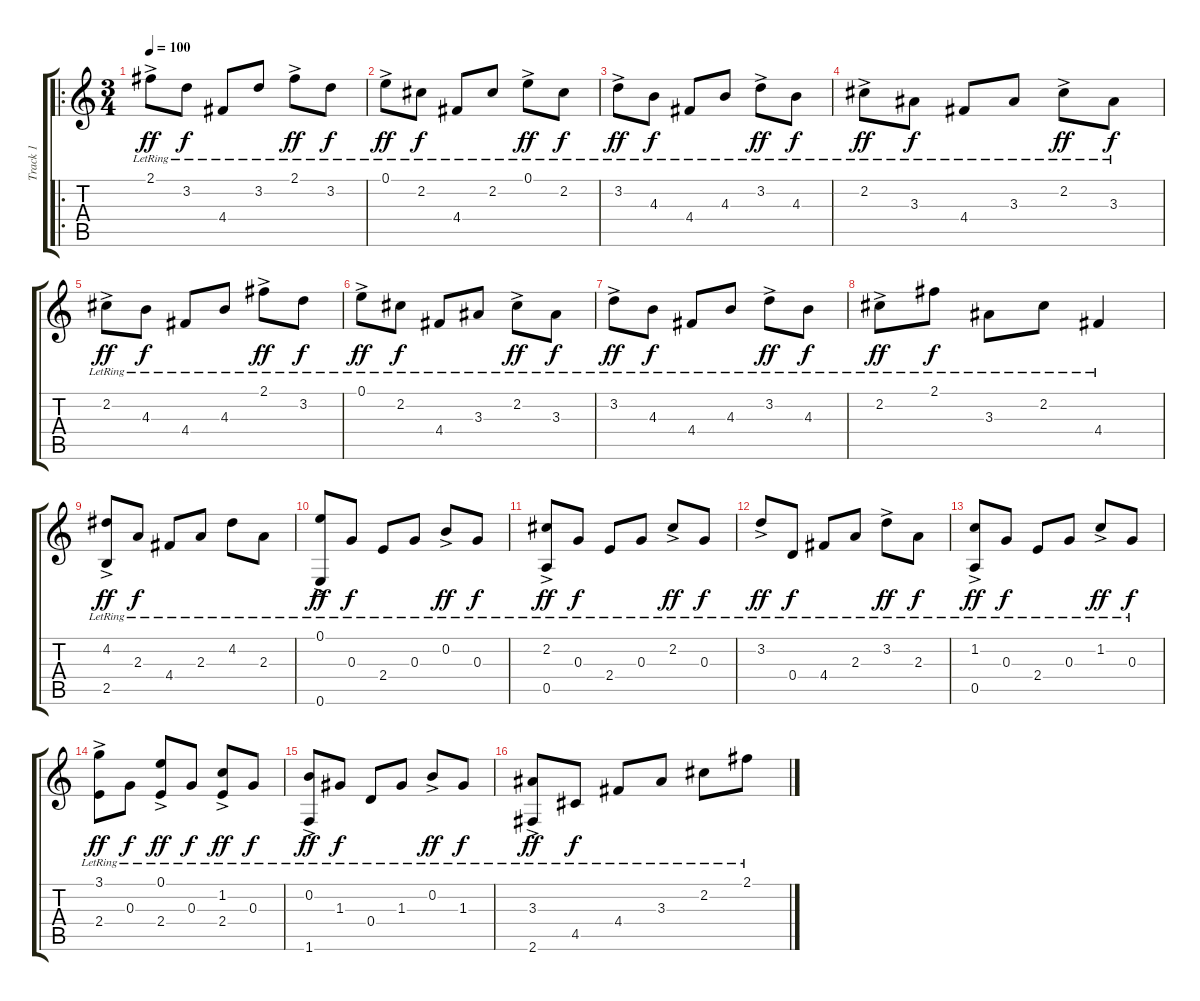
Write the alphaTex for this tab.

\track ("Track 1" "Track 1") {instrument acousticguitarnylon}
\staff {score tabs}
\tuning (E4 B3 G3 D3 A2 E2) {hide}
\ro
\ts (3 4)
\section ("" "")
\tempo 100
\clef g2
\ks c
2.1{ac lr}.8{dy ff} 3.2{lr}.8{dy f} 4.4{lr}.8 3.2{lr}.8 2.1{ac lr}.8{dy ff} 3.2{lr}.8{dy f} |
0.1{ac lr}.8{dy ff} 2.2{lr}.8{dy f} 4.4{lr}.8 2.2{lr}.8 0.1{ac lr}.8{dy ff} 2.2{lr}.8{dy f} |
3.2{ac lr}.8{dy ff} 4.3{lr}.8{dy f} 4.4{lr}.8 4.3{lr}.8 3.2{ac lr}.8{dy ff} 4.3{lr}.8{dy f} |
2.2{ac lr}.8{dy ff} 3.3{lr}.8{dy f} 4.4{lr}.8 3.3{lr}.8 2.2{ac lr}.8{dy ff} 3.3{lr}.8{dy f} |
2.2{ac lr}.8{dy ff} 4.3{lr}.8{dy f} 4.4{lr}.8 4.3{lr}.8 2.1{ac lr}.8{dy ff} 3.2{lr}.8{dy f} |
0.1{ac lr}.8{dy ff} 2.2{lr}.8{dy f} 4.4{lr}.8 3.3{lr}.8 2.2{ac lr}.8{dy ff} 3.3{lr}.8{dy f} |
3.2{ac lr}.8{dy ff} 4.3{lr}.8{dy f} 4.4{lr}.8 4.3{lr}.8 3.2{ac lr}.8{dy ff} 4.3{lr}.8{dy f} |
2.2{ac lr}.8{dy ff} 2.1{lr}.8{dy f} 3.3{lr}.8 2.2{lr}.8 4.4{lr}.4 |
(4.2{ac lr} 2.5{ac lr}).8{dy ff} 2.3{lr}.8{dy f} 4.4{lr}.8 2.3{lr}.8 4.2{lr}.8 2.3{lr}.8 |
(0.1{ac lr} 0.6{ac lr}).8{dy ff} 0.3{lr}.8{dy f} 2.4{lr}.8 0.3{lr}.8 0.2{ac lr}.8{dy ff} 0.3{lr}.8{dy f} |
(2.2{ac lr} 0.5{ac lr}).8{dy ff} 0.3{lr}.8{dy f} 2.4{lr}.8 0.3{lr}.8 2.2{ac lr}.8{dy ff} 0.3{lr}.8{dy f} |
3.2{ac lr}.8{dy ff} 0.4{lr}.8{dy f} 4.4{lr}.8 2.3{lr}.8 3.2{ac lr}.8{dy ff} 2.3{lr}.8{dy f} |
(1.2{ac lr} 0.5{ac lr}).8{dy ff} 0.3{lr}.8{dy f} 2.4{lr}.8 0.3{lr}.8 1.2{ac lr}.8{dy ff} 0.3{lr}.8{dy f} |
(3.1{ac lr} 2.4{ac lr}).8{dy ff} 0.3{lr}.8{dy f} (0.1{ac lr} 2.4{ac lr}).8{dy ff} 0.3{lr}.8{dy f} (1.2{ac lr} 2.4{ac lr}).8{dy ff} 0.3{lr}.8{dy f} |
(0.2{ac lr} 1.6{ac lr}).8{dy ff} 1.3{lr}.8{dy f} 0.4{lr}.8 1.3{lr}.8 0.2{ac lr}.8{dy ff} 1.3{lr}.8{dy f} |
(3.3{ac lr} 2.6{ac lr}).8{dy ff} 4.5{lr}.8{dy f} 4.4{lr}.8 3.3{lr}.8 2.2{lr}.8 2.1{lr}.8
